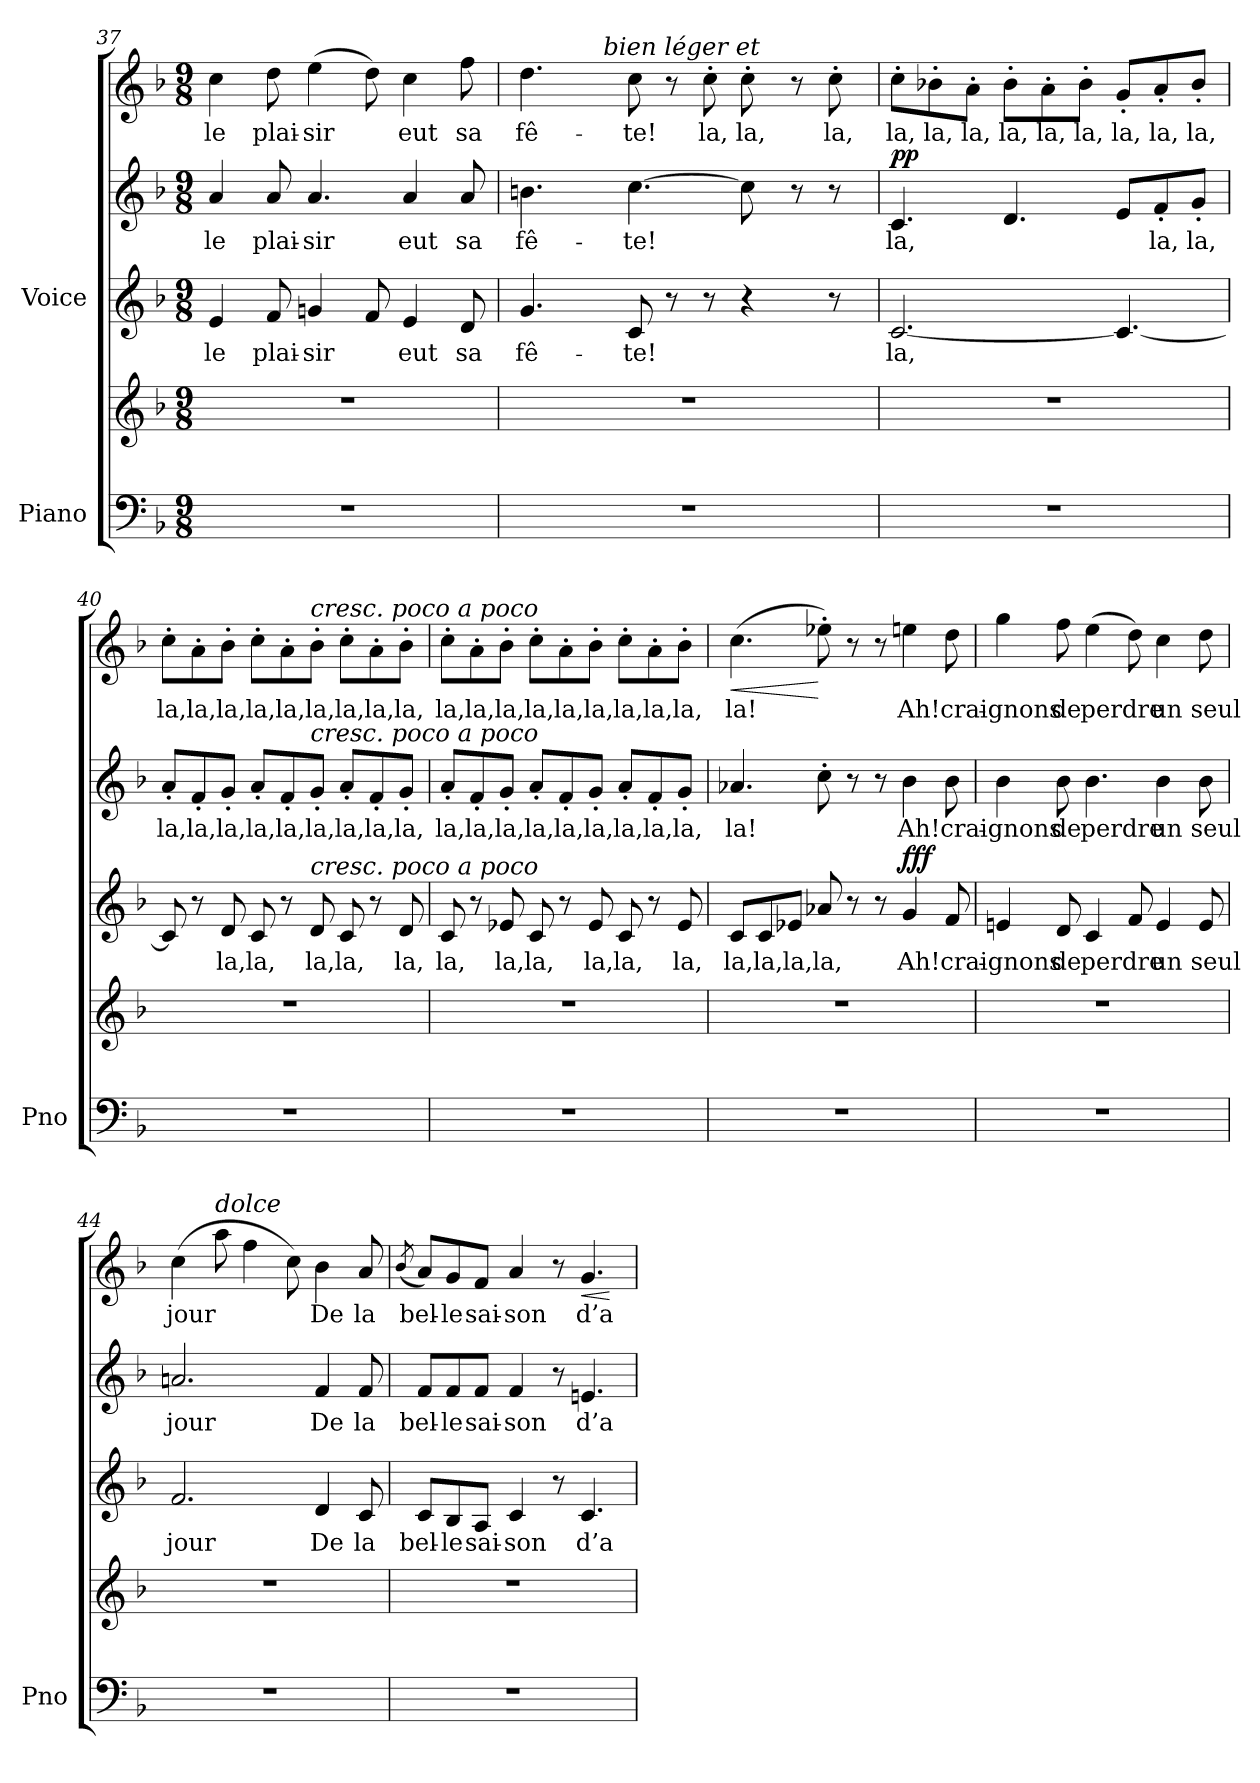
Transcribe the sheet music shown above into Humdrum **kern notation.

**kern	**kern	**kern	**text	**kern	**text	**kern	**text	**dynam
*part2	*part2	*part1	*part1	*part1	*part1	*part1	*part1	*part1
*staff5	*staff4	*staff3	*staff3	*staff2	*staff2	*staff1	*staff1	*staff1/2/3
*I"Piano	*	*I"Voice	*	*	*	*	*	*
*I'Pno	*	*	*	*	*	*	*	*
*clefF4	*clefG2	*clefG2	*	*clefG2	*	*clefG2	*	*
*k[b-]	*k[b-]	*k[b-]	*	*k[b-]	*	*k[b-]	*	*
*M9/8	*M9/8	*M9/8	*	*M9/8	*	*M9/8	*	*
=37	=37	=37	=37	=37	=37	=37	=37	=37
!	!	!	!LO:LY:b	!	!LO:LY:b	!	!LO:LY:b	!
8%9r	8%9r	4e/	le	4a/	le	4cc\	le	.
!	!	!	!LO:LY:b	!	!LO:LY:b	!	!LO:LY:b	!
.	.	8f/	plai-	8a/	plai-	8dd\	plai-	.
!	!	!	!LO:LY:b	!	!LO:LY:b	!	!LO:LY:b	!
.	.	4gn/	-sir	4.a/	-sir	(4ee\	-sir	.
.	.	8f/	.	.	.	8dd\)	.	.
!	!	!	!LO:LY:b	!	!LO:LY:b	!	!LO:LY:b	!
.	.	4e/	eut	4a/	eut	4cc\	eut	.
!	!	!	!LO:LY:b	!	!LO:LY:b	!	!LO:LY:b	!
.	.	8d/	sa	8a/	sa	8ff\	sa	.
=38	=38	=38	=38	=38	=38	=38	=38	=38
!	!	!	!LO:LY:b	!	!LO:LY:b	!	!LO:LY:b	!
*	*	*	*	*	*	*^	*	*
8%9r	8%9r	4.g/	fê-	4.bn\	fê-	4.dd\	4ryy	fê-	.
.	.	.	.	.	.	.	16ryy	.	.
!	!	!	!	!	!	!	!LO:TX:a:i:t=bien léger et	!	!
.	.	.	.	.	.	.	2ryy	.	.
!	!	!	!LO:LY:b	!	!LO:LY:b	!	!	!LO:LY:b	!
.	.	8c/	-te!	[4.cc\	-te!	8cc\	.	-te!	.
.	.	8r	.	.	.	8r	.	.	.
!	!	!	!	!	!	!	!	!LO:LY:b	!
.	.	8r	.	.	.	8cc'\	.	la,	.
!	!	!	!	!	!	!	!	!LO:LY:b	!
.	.	4r	.	8cc\]	.	8cc'\	.	la,	.
.	.	.	.	.	.	.	4ryy	.	.
.	.	.	.	8r	.	8r	.	.	.
!	!	!	!	!	!	!	!	!LO:LY:b	!
.	.	8r	.	8r	.	8cc'\	.	la,	.
.	.	.	.	.	.	.	16ryy	.	.
!!LO:PB:g=z
=39	=39	=39	=39	=39	=39	=39	=39	=39	=39
!	!	!	!LO:LY:b	!	!LO:LY:b	!	!	!LO:LY:b	!LO:DY:a=2
*	*	*	*	*	*	*v	*v	*	*
8%9r	8%9r	[2.c/	la,	4.c/	la,	8cc'\L	la,	pp
!	!	!	!	!	!	!	!LO:LY:b	!
.	.	.	.	.	.	8b-X'\	la,	.
!	!	!	!	!	!	!	!LO:LY:b	!
.	.	.	.	.	.	8a'\J	la,	.
!	!	!	!	!	!	!	!LO:LY:b	!
.	.	.	.	4.d/	.	8b-'\L	la,	.
!	!	!	!	!	!	!	!LO:LY:b	!
.	.	.	.	.	.	8a'\	la,	.
!	!	!	!	!	!	!	!LO:LY:b	!
.	.	.	.	.	.	8b-'\J	la,	.
!	!	!	!	!	!	!	!LO:LY:b	!
.	.	4.c/_	.	8e/L	.	8g'/L	la,	.
!	!	!	!	!	!LO:LY:b	!	!LO:LY:b	!
.	.	.	.	8f'/	la,	8a'/	la,	.
!	!	!	!	!	!LO:LY:b	!	!LO:LY:b	!
.	.	.	.	8g'/J	la,	8b-'/J	la,	.
=40	=40	=40	=40	=40	=40	=40	=40	=40
!	!	!	!	!	!LO:LY:b	!	!LO:LY:b	!
8%9r	8%9r	8c/]	.	8a'/L	la,	8cc'\L	la,	.
!	!	!	!	!	!LO:LY:b	!	!LO:LY:b	!
.	.	8r	.	8f'/	la,	8a'\	la,	.
!	!	!	!LO:LY:b	!	!LO:LY:b	!	!LO:LY:b	!
.	.	8d/	la,	8g'/J	la,	8b-'\J	la,	.
!	!	!	!LO:LY:b	!	!LO:LY:b	!	!LO:LY:b	!
.	.	8c/	la,	8a'/L	la,	8cc'\L	la,	.
!	!	!	!	!	!LO:LY:b	!	!LO:LY:b	!
.	.	8r	.	8f'/	la,	8a'\	la,	.
!	!	!	!	!	!	!LO:TX:a:i:t=cresc. poco a poco	!	!
!	!	!	!	!LO:TX:a:i:t=cresc. poco a poco	!	!	!	!
!	!	!LO:TX:a:i:t=cresc. poco a poco	!	!	!	!	!	!
!	!	!	!LO:LY:b	!	!LO:LY:b	!	!LO:LY:b	!
.	.	8d/	la,	8g'/J	la,	8b-'\J	la,	.
!	!	!	!LO:LY:b	!	!LO:LY:b	!	!LO:LY:b	!
.	.	8c/	la,	8a'/L	la,	8cc'\L	la,	.
!	!	!	!	!	!LO:LY:b	!	!LO:LY:b	!
.	.	8r	.	8f'/	la,	8a'\	la,	.
!	!	!	!LO:LY:b	!	!LO:LY:b	!	!LO:LY:b	!
.	.	8d/	la,	8g'/J	la,	8b-'\J	la,	.
=41	=41	=41	=41	=41	=41	=41	=41	=41
!	!	!	!LO:LY:b	!	!LO:LY:b	!	!LO:LY:b	!
8%9r	8%9r	8c/	la,	8a'/L	la,	8cc'\L	la,	.
!	!	!	!	!	!LO:LY:b	!	!LO:LY:b	!
.	.	8r	.	8f'/	la,	8a'\	la,	.
!	!	!	!LO:LY:b	!	!LO:LY:b	!	!LO:LY:b	!
.	.	8e-X/	la,	8g'/J	la,	8b-'\J	la,	.
!	!	!	!LO:LY:b	!	!LO:LY:b	!	!LO:LY:b	!
.	.	8c/	la,	8a'/L	la,	8cc'\L	la,	.
!	!	!	!	!	!LO:LY:b	!	!LO:LY:b	!
.	.	8r	.	8f'/	la,	8a'\	la,	.
!	!	!	!LO:LY:b	!	!LO:LY:b	!	!LO:LY:b	!
.	.	8e-/	la,	8g'/J	la,	8b-'\J	la,	.
!	!	!	!LO:LY:b	!	!LO:LY:b	!	!LO:LY:b	!
.	.	8c/	la,	8a'/L	la,	8cc'\L	la,	.
!	!	!	!	!	!LO:LY:b	!	!LO:LY:b	!
.	.	8r	.	8f'/	la,	8a'\	la,	.
!	!	!	!LO:LY:b	!	!LO:LY:b	!	!LO:LY:b	!
.	.	8e-/	la,	8g'/J	la,	8b-'\J	la,	.
!!LO:LB:g=z
=42	=42	=42	=42	=42	=42	=42	=42	=42
!	!	!	!LO:LY:b	!	!LO:LY:b	!	!LO:LY:b	!LO:HP:b
8%9r	8%9r	8c/L	la,	4.a-X/	la!	(4.cc\	la!	<
!	!	!	!LO:LY:b	!	!	!	!	!
.	.	8c/	la,	.	.	.	.	.
!	!	!	!LO:LY:b	!	!	!	!	!
.	.	8e-X/J	la,	.	.	.	.	.
!	!	!	!LO:LY:b	!	!	!	!	!
.	.	8a-X/	la,	8cc'\	.	8ee-X'\)	.	[
.	.	8r	.	8r	.	8r	.	.
.	.	8r	.	8r	.	8r	.	.
!	!	!	!LO:LY:b	!	!LO:LY:b	!	!LO:LY:b	!LO:DY:a=3
!	!	!	!	!	!	!	!	!LO:DY:n=1:a=2
!	!	!	!	!	!	!	!	!LO:DY:n=2:a
.	.	4g/	Ah!	4b-\	Ah!	4een\	Ah!	f f f
!	!	!	!LO:LY:b	!	!LO:LY:b	!	!LO:LY:b	!
.	.	8f/	crai-	8b-\	crai-	8dd\	crai-	.
=43	=43	=43	=43	=43	=43	=43	=43	=43
!	!	!	!LO:LY:b	!	!LO:LY:b	!	!LO:LY:b	!
8%9r	8%9r	4en/	-gnons	4b-\	-gnons	4gg\	-gnons	.
!	!	!	!LO:LY:b	!	!LO:LY:b	!	!LO:LY:b	!
.	.	8d/	de	8b-\	de	8ff\	de	.
!	!	!	!LO:LY:b	!	!LO:LY:b	!	!LO:LY:b	!
.	.	4c/	perdre	4.b-\	perdre	(4ee\	perdre	.
.	.	8f/	.	.	.	8dd\)	.	.
!	!	!	!LO:LY:b	!	!LO:LY:b	!	!LO:LY:b	!
.	.	4e/	un	4b-\	un	4cc\	un	.
!	!	!	!LO:LY:b	!	!LO:LY:b	!	!LO:LY:b	!
.	.	8e/	seul	8b-\	seul	8dd\	seul	.
=44	=44	=44	=44	=44	=44	=44	=44	=44
!	!	!	!LO:LY:b	!	!LO:LY:b	!	!LO:LY:b	!
8%9r	8%9r	2.f/	jour	2.an/	jour	(4cc\	jour	.
!	!	!	!	!	!	!LO:TX:a:i:t=dolce	!	!
.	.	.	.	.	.	8aa\	.	.
.	.	.	.	.	.	4ff\	.	.
.	.	.	.	.	.	8cc\)	.	.
!	!	!	!LO:LY:b	!	!LO:LY:b	!	!LO:LY:b	!
.	.	4d/	De	4f/	De	4b-\	De	.
!	!	!	!LO:LY:b	!	!LO:LY:b	!	!LO:LY:b	!
.	.	8c/	la	8f/	la	8a/	la	.
!!LO:LB:g=z
=45	=45	=45	=45	=45	=45	=45	=45	=45
.	.	.	.	.	.	(8qb-/	.	.
!	!	!	!LO:LY:b	!	!LO:LY:b	!	!LO:LY:b	!
8%9r	8%9r	8c/L	bel-	8f/L	bel-	8a/L)	bel-	.
!	!	!	!LO:LY:b	!	!LO:LY:b	!	!LO:LY:b	!
.	.	8B-/	-le	8f/	-le	8g/	-le	.
!	!	!	!LO:LY:b	!	!LO:LY:b	!	!LO:LY:b	!
.	.	8A/J	sai-	8f/J	sai-	8f/J	sai-	.
!	!	!	!LO:LY:b	!	!LO:LY:b	!	!LO:LY:b	!
.	.	4c/	-son	4f/	-son	4a/	-son	.
.	.	8r	.	8r	.	8r	.	.
!	!	!	!LO:LY:b	!	!LO:LY:b	!	!LO:LY:b	!LO:HP:b
.	.	4.c/	d’a-	4.en/	d’a-	4.g/	d’a-	<
.	.	.	.	.	.	.	.	[
=	=	=	=	=	=	=	=	=
*-	*-	*-	*-	*-	*-	*-	*-	*-
